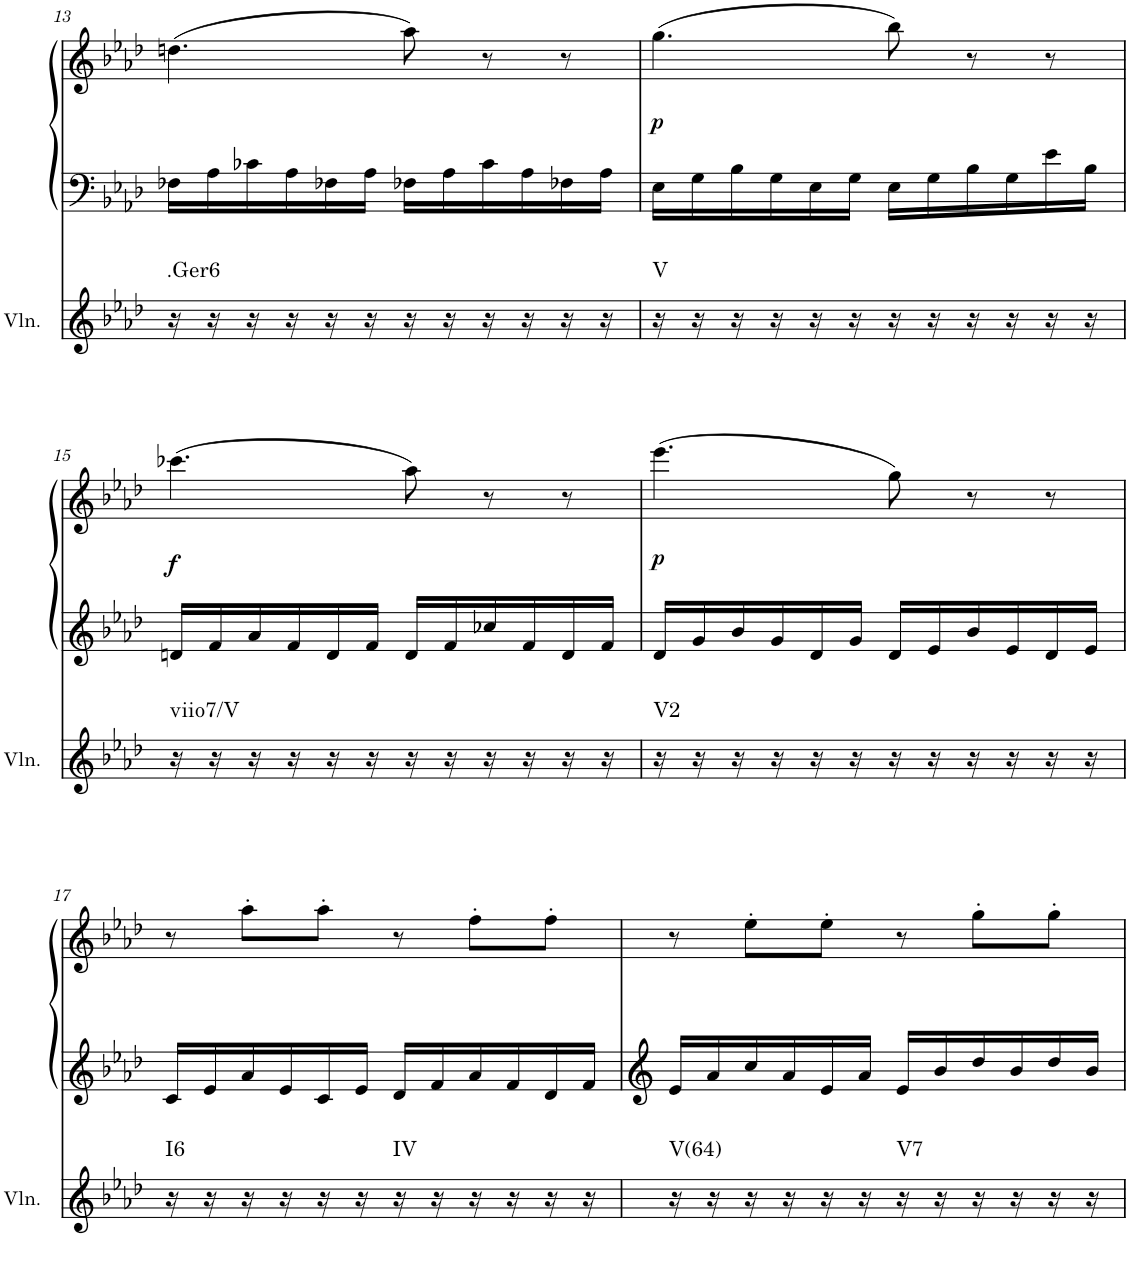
**kern	**harte	**kern	**kern	**dynam
*part2	*part2	*part1	*part1	*part1
*staff3	*	*staff2	*staff1	*staff1/2
*I"Violin	*	*I"Klavier linke Hand	*	*
*I'Vln.	*	*	*	*
!!LO:PB:g=z
*clefG2	*	*clefF4	*clefG2	*
*k[b-e-a-d-]	*	*k[b-e-a-d-]	*k[b-e-a-d-]	*
*M6/8	*	*M6/8	*M6/8	*
=13	=13	=13	=13	=13
!	!LO:H:kt=.Ger6	!	!	!
16r	N	16F-X\LL	(4.ddn\	.
16r	.	16A-\	.	.
16r	.	16c-X\	.	.
16r	.	16A-\	.	.
16r	.	16F-X\	.	.
16r	.	16A-\JJ	.	.
16r	.	16F-X\LL	8aa-\)	.
16r	.	16A-\	.	.
16r	.	16c-\	8r	.
16r	.	16A-\	.	.
16r	.	16F-X\	8r	.
16r	.	16A-\JJ	.	.
=14	=14	=14	=14	=14
!	!LO:H:kt=V	!	!	!LO:DY:b
16r	N	16E-\LL	(4.gg\	p
16r	.	16G\	.	.
16r	.	16B-\	.	.
16r	.	16G\	.	.
16r	.	16E-\	.	.
16r	.	16G\JJ	.	.
16r	.	16E-\LL	8bb-\)	.
16r	.	16G\	.	.
16r	.	16B-\	8r	.
16r	.	16G\	.	.
16r	.	16e-\	8r	.
16r	.	16B-\JJ	.	.
!!LO:LB:g=z
=15	=15	=15	=15	=15
!	!LO:H:kt=viio7/V	!	!	!LO:DY:b
16r	N	16dn/LL	(4.ccc-X\	f
16r	.	16f/	.	.
16r	.	16a-/	.	.
16r	.	16f/	.	.
16r	.	16d/	.	.
16r	.	16f/JJ	.	.
16r	.	16d/LL	8aa-\)	.
16r	.	16f/	.	.
16r	.	16cc-X/	8r	.
16r	.	16f/	.	.
16r	.	16d/	8r	.
16r	.	16f/JJ	.	.
=16	=16	=16	=16	=16
!	!LO:H:kt=V2	!	!	!LO:DY:b
16r	N	16d-/LL	(4.eee-\	p
16r	.	16g/	.	.
16r	.	16b-/	.	.
16r	.	16g/	.	.
16r	.	16d-/	.	.
16r	.	16g/JJ	.	.
16r	.	16d-/LL	8gg\)	.
16r	.	16e-/	.	.
16r	.	16b-/	8r	.
16r	.	16e-/	.	.
16r	.	16d-/	8r	.
16r	.	16e-/JJ	.	.
!!LO:LB:g=z
=17	=17	=17	=17	=17
!	!LO:H:kt=I6	!	!	!
16r	N	16c/LL	8r	.
16r	.	16e-/	.	.
16r	.	16a-/	8aa-'\L	.
16r	.	16e-/	.	.
16r	.	16c/	8aa-'\J	.
16r	.	16e-/JJ	.	.
!	!LO:H:kt=IV	!	!	!
16r	N	16d-/LL	8r	.
16r	.	16f/	.	.
16r	.	16a-/	8ff'\L	.
16r	.	16f/	.	.
16r	.	16d-/	8ff'\J	.
16r	.	16f/JJ	.	.
=18	=18	=18	=18	=18
!	!LO:H:kt=V(64)	!	!	!
16r	N	16e-/LL	8r	.
16r	.	16a-/	.	.
16r	.	16cc/	8ee-'\L	.
16r	.	16a-/	.	.
16r	.	16e-/	8ee-'\J	.
16r	.	16a-/JJ	.	.
!	!LO:H:kt=V7	!	!	!
16r	N	16e-/LL	8r	.
16r	.	16b-/	.	.
16r	.	16dd-/	8gg'\L	.
16r	.	16b-/	.	.
16r	.	16dd-/	8gg'\J	.
16r	.	16b-/JJ	.	.
=	=	=	=	=
*-	*-	*-	*-	*-
